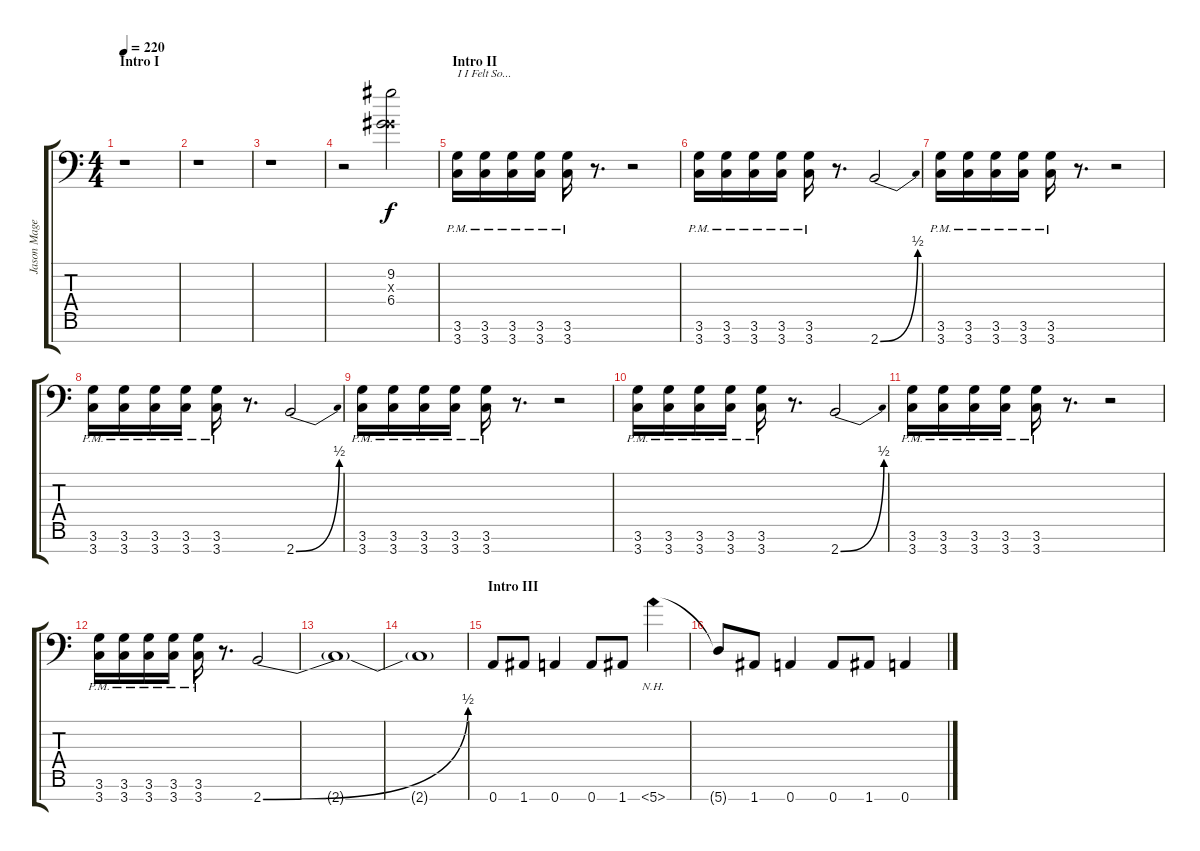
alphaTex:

\track ("Jason Mager - Guitar" "Jason Mage") {instrument distortionguitar}
\staff {score tabs}
\tuning (E4 B3 G3 D3 A2 E2 A1) {hide}
\ts (4 4)
\section ("" "Intro I")
\tempo 220
\clef f4
\ks c
r.1{dy f instrument distortionguitar} |
r.1 |
r.1 |
r.2 (9.2 0.3{x} 6.4).2 |
\section ("" "Intro II")
(3.6{pm} 3.7{pm}).16{txt "I I Felt So..."} (3.6{pm} 3.7{pm}).16 (3.6{pm} 3.7{pm}).16 (3.6{pm} 3.7{pm}).16 (3.6{pm} 3.7{pm}).16 r.8{d} r.2 |
(3.6{pm} 3.7{pm}).16 (3.6{pm} 3.7{pm}).16 (3.6{pm} 3.7{pm}).16 (3.6{pm} 3.7{pm}).16 (3.6{pm} 3.7{pm}).16 r.8{d} 2.7{be (bend 0 0 60 2)}.2 |
(3.6{pm} 3.7{pm}).16 (3.6{pm} 3.7{pm}).16 (3.6{pm} 3.7{pm}).16 (3.6{pm} 3.7{pm}).16 (3.6{pm} 3.7{pm}).16 r.8{d} r.2 |
(3.6{pm} 3.7{pm}).16 (3.6{pm} 3.7{pm}).16 (3.6{pm} 3.7{pm}).16 (3.6{pm} 3.7{pm}).16 (3.6{pm} 3.7{pm}).16 r.8{d} 2.7{be (bend 0 0 60 2)}.2 |
(3.6{pm} 3.7{pm}).16 (3.6{pm} 3.7{pm}).16 (3.6{pm} 3.7{pm}).16 (3.6{pm} 3.7{pm}).16 (3.6{pm} 3.7{pm}).16 r.8{d} r.2 |
(3.6{pm} 3.7{pm}).16 (3.6{pm} 3.7{pm}).16 (3.6{pm} 3.7{pm}).16 (3.6{pm} 3.7{pm}).16 (3.6{pm} 3.7{pm}).16 r.8{d} 2.7{be (bend 0 0 60 2)}.2 |
(3.6{pm} 3.7{pm}).16 (3.6{pm} 3.7{pm}).16 (3.6{pm} 3.7{pm}).16 (3.6{pm} 3.7{pm}).16 (3.6{pm} 3.7{pm}).16 r.8{d} r.2 |
(3.6{pm} 3.7{pm}).16 (3.6{pm} 3.7{pm}).16 (3.6{pm} 3.7{pm}).16 (3.6{pm} 3.7{pm}).16 (3.6{pm} 3.7{pm}).16 r.8{d} 2.7{be (bend 0 0 60 2)}.2 |
2.7{t}.1 |
2.7{t}.1 |
\section ("" "Intro III")
0.7.8 1.7.8 0.7.4 0.7.8 1.7.8 5.7{nh}.4 |
5.7{t}.8 1.7.8 0.7.4 0.7.8 1.7.8 0.7.4
